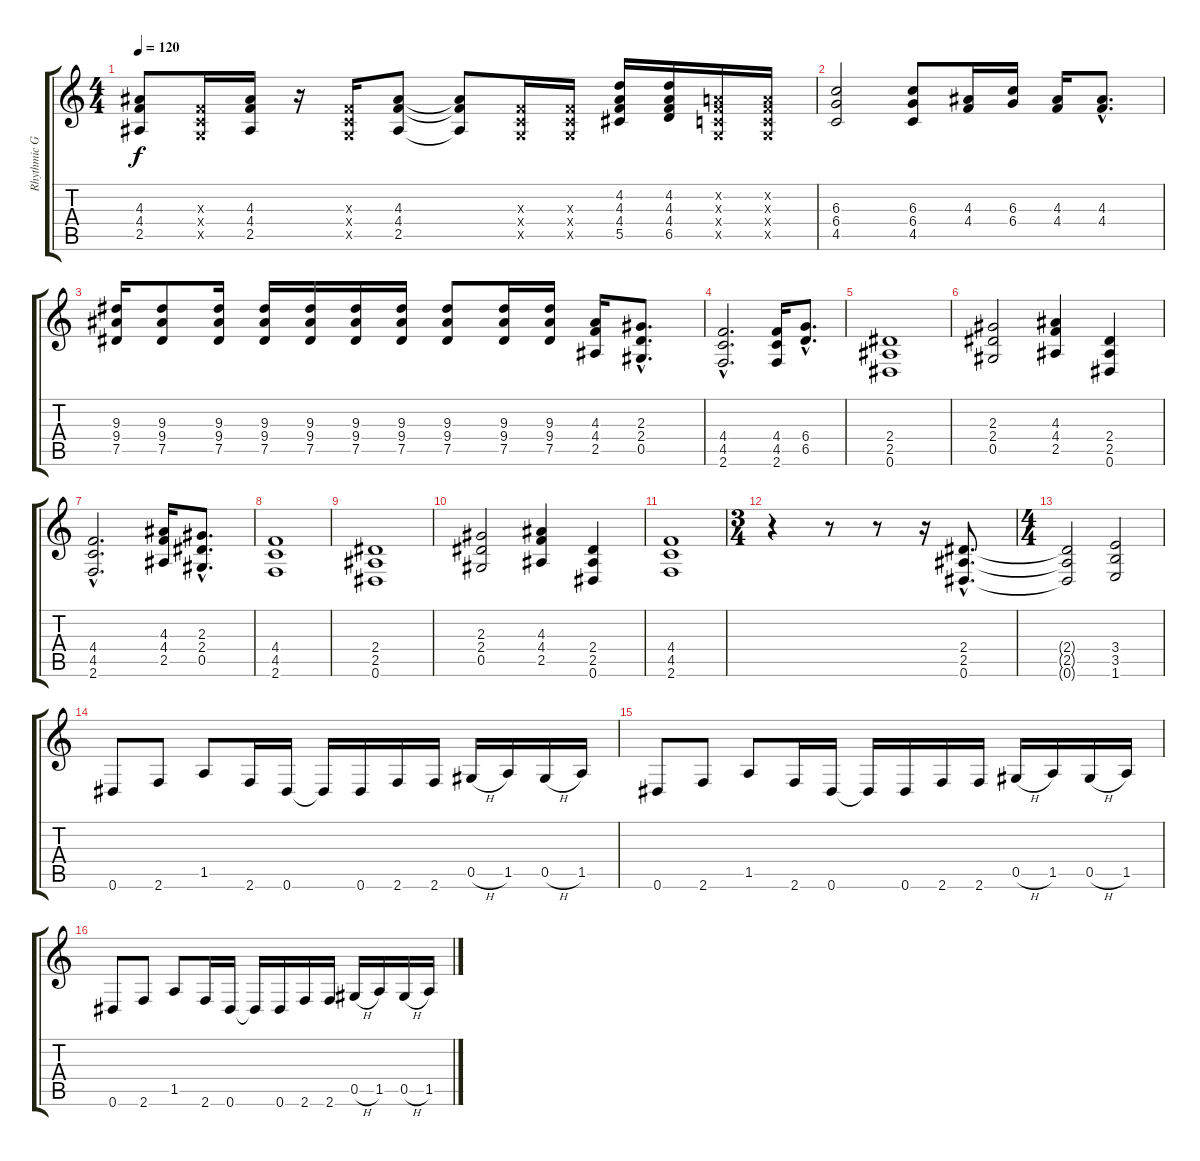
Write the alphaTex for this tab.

\track ("Rhythmic Guitar" "Rhythmic G") {instrument distortionguitar}
\staff {score tabs}
\tuning (Eb4 Bb3 Gb3 Db3 Ab2 Eb2) {hide}
\ts (4 4)
\tempo 120
\clef g2
\ks c
(4.3 4.4 2.5).8{dy f} (-1.3{x} -1.4{x} -1.5{x}).16 (4.3 4.4 2.5).16 r.16 (-1.3{x} -1.4{x} -1.5{x}).16 (4.3 4.4 2.5).8 (4.3{t} 4.4{t} 2.5{t}).8 (-1.3{x} -1.4{x} -1.5{x}).16 (-1.3{x} -1.4{x} -1.5{x}).16 (4.2 4.3 4.4 5.5).16 (4.2 4.3 4.4 6.5).16 (-1.2{x} -1.3{x} -1.4{x} -1.5{x}).16 (-1.2{x} -1.3{x} -1.4{x} -1.5{x}).16 |
(6.3 6.4 4.5).2 (6.3 6.4 4.5).8 (4.3 4.4).16 (6.3 6.4).16 (4.3 4.4).16 (4.3{hac} 4.4{hac}).8{d} |
(9.3 9.4 7.5).16 (9.3 9.4 7.5).8 (9.3 9.4 7.5).16 (9.3 9.4 7.5).16 (9.3 9.4 7.5).16 (9.3 9.4 7.5).16 (9.3 9.4 7.5).16 (9.3 9.4 7.5).8 (9.3 9.4 7.5).16 (9.3 9.4 7.5).16 (4.3 4.4 2.5).16 (2.3{hac} 2.4{hac} 0.5{hac}).8{d} |
(4.4{hac} 4.5{hac} 2.6{hac}).2{d} (4.4 4.5 2.6).16 (6.4{hac} 6.5{hac}).8{d} |
(2.4 2.5 0.6).1 |
(2.3 2.4 0.5).2 (4.3 4.4 2.5).4 (2.4 2.5 0.6).4 |
(4.4{hac} 4.5{hac} 2.6{hac}).2{d} (4.3 4.4 2.5).16 (2.3{hac} 2.4{hac} 0.5{hac}).8{d} |
(4.4 4.5 2.6).1 |
(2.4 2.5 0.6).1 |
(2.3 2.4 0.5).2 (4.3 4.4 2.5).4 (2.4 2.5 0.6).4 |
(4.4 4.5 2.6).1 |
\ts (3 4)
r.4 r.8 r.8 r.16 (2.4{hac} 2.5{hac} 0.6{hac}).8{d} |
\ts (4 4)
(2.4{t} 2.5{t} 0.6{t}).2 (3.4 3.5 1.6).2 |
0.6.8 2.6.8 1.5.8 2.6.16 0.6.16 0.6{t}.16 0.6.16 2.6.16 2.6.16 0.5{h}.16 1.5.16 0.5{h}.16 1.5.16 |
0.6.8 2.6.8 1.5.8 2.6.16 0.6.16 0.6{t}.16 0.6.16 2.6.16 2.6.16 0.5{h}.16 1.5.16 0.5{h}.16 1.5.16 |
0.6.8 2.6.8 1.5.8 2.6.16 0.6.16 0.6{t}.16 0.6.16 2.6.16 2.6.16 0.5{h}.16 1.5.16 0.5{h}.16 1.5.16
